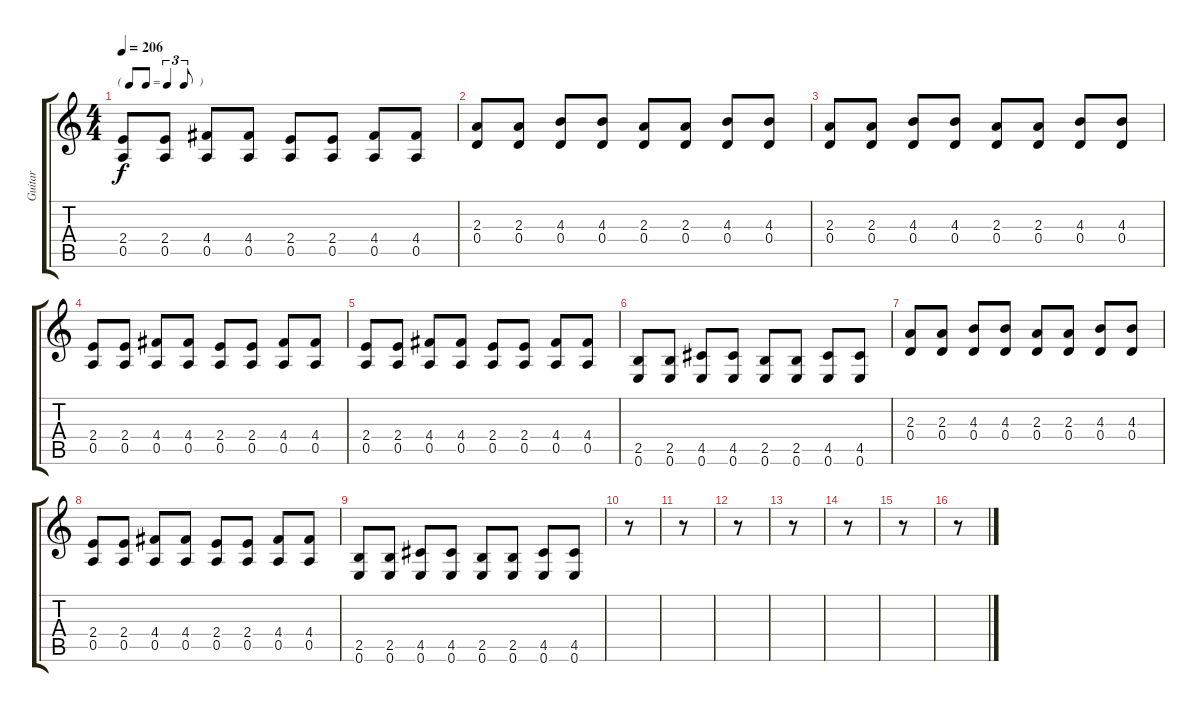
\track ("Guitar" "Guitar") {instrument overdrivenguitar}
\staff {score tabs}
\tuning (E4 B3 G3 D3 A2 E2) {hide}
\ts (4 4)
\tf triplet8th
\tempo 206
\clef g2
\ks c
(2.4 0.5).8{dy f} (2.4 0.5).8 (4.4 0.5).8 (4.4 0.5).8 (2.4 0.5).8 (2.4 0.5).8 (4.4 0.5).8 (4.4 0.5).8 |
(2.3 0.4).8 (2.3 0.4).8 (4.3 0.4).8 (4.3 0.4).8 (2.3 0.4).8 (2.3 0.4).8 (4.3 0.4).8 (4.3 0.4).8 |
(2.3 0.4).8 (2.3 0.4).8 (4.3 0.4).8 (4.3 0.4).8 (2.3 0.4).8 (2.3 0.4).8 (4.3 0.4).8 (4.3 0.4).8 |
(2.4 0.5).8 (2.4 0.5).8 (4.4 0.5).8 (4.4 0.5).8 (2.4 0.5).8 (2.4 0.5).8 (4.4 0.5).8 (4.4 0.5).8 |
(2.4 0.5).8 (2.4 0.5).8 (4.4 0.5).8 (4.4 0.5).8 (2.4 0.5).8 (2.4 0.5).8 (4.4 0.5).8 (4.4 0.5).8 |
(2.5 0.6).8 (2.5 0.6).8 (4.5 0.6).8 (4.5 0.6).8 (2.5 0.6).8 (2.5 0.6).8 (4.5 0.6).8 (4.5 0.6).8 |
(2.3 0.4).8 (2.3 0.4).8 (4.3 0.4).8 (4.3 0.4).8 (2.3 0.4).8 (2.3 0.4).8 (4.3 0.4).8 (4.3 0.4).8 |
(2.4 0.5).8 (2.4 0.5).8 (4.4 0.5).8 (4.4 0.5).8 (2.4 0.5).8 (2.4 0.5).8 (4.4 0.5).8 (4.4 0.5).8 |
(2.5 0.6).8 (2.5 0.6).8 (4.5 0.6).8 (4.5 0.6).8 (2.5 0.6).8 (2.5 0.6).8 (4.5 0.6).8 (4.5 0.6).8 |
r.8 |
r.8 |
r.8 |
r.8 |
r.8 |
r.8 |
r.8
